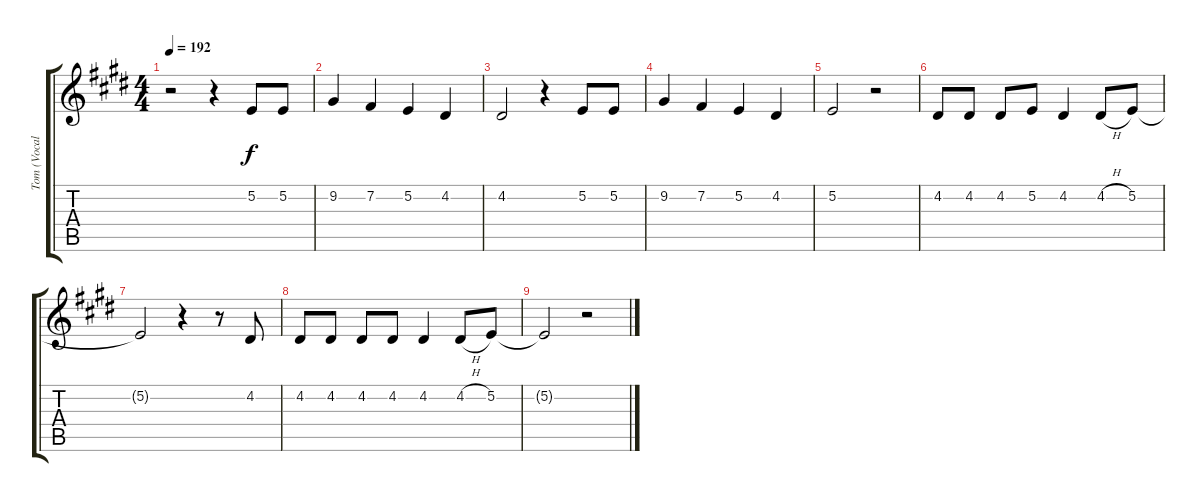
\track ("Tom (Vocal)" "Tom (Vocal") {instrument reedorgan}
\staff {score tabs}
\tuning (E4 B3 G3 D3 A2 E2) {hide}
\ts (4 4)
\tempo 192
\clef g2
\ks e
r.2{dy f} r.4 5.2.8 5.2.8 |
9.2.4 7.2.4 5.2.4 4.2.4 |
4.2.2 r.4 5.2.8 5.2.8 |
9.2.4 7.2.4 5.2.4 4.2.4 |
5.2.2 r.2 |
4.2.8 4.2.8 4.2.8 5.2.8 4.2.4 4.2{h}.8 5.2.8 |
5.2{t}.2 r.4 r.8 4.2.8 |
4.2.8 4.2.8 4.2.8 4.2.8 4.2.4 4.2{h}.8 5.2.8 |
5.2{t}.2 r.2
